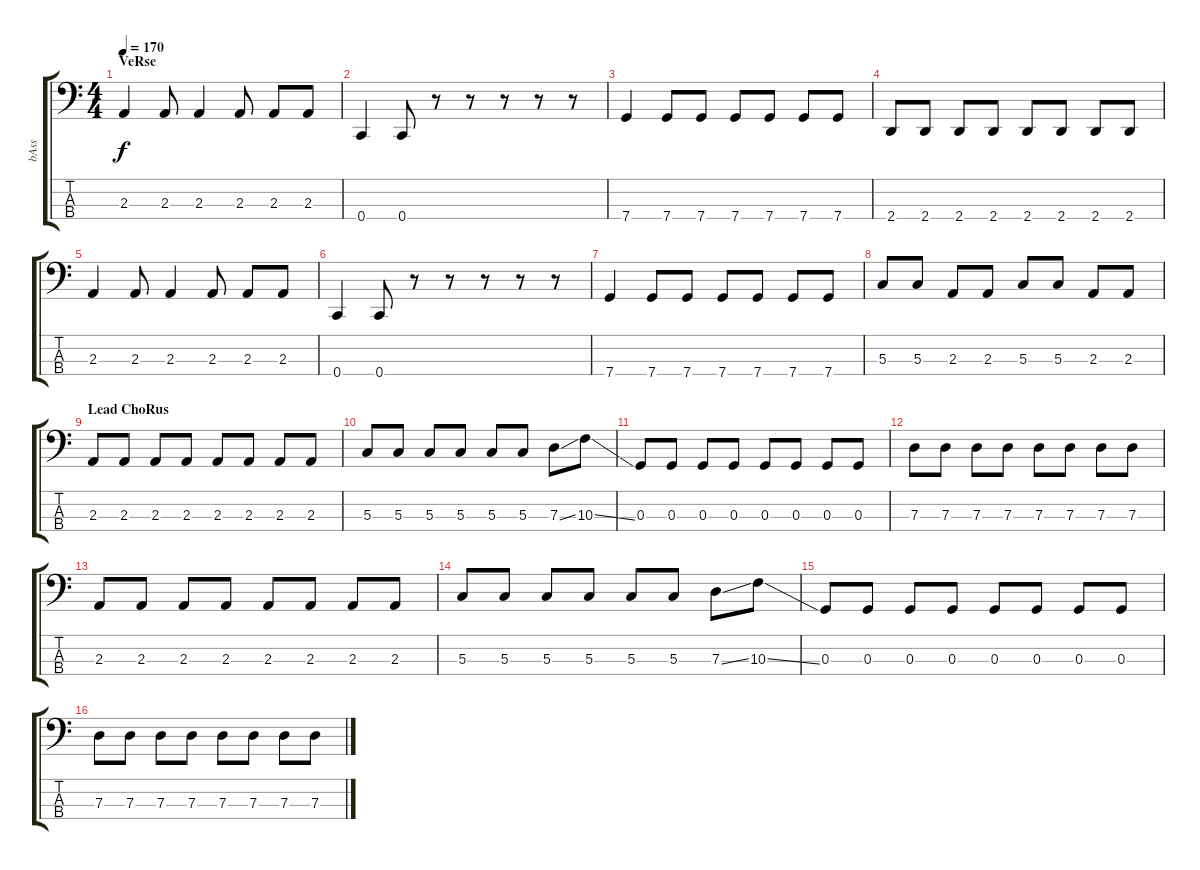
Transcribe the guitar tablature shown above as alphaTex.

\track ("bAss" "bAss") {instrument electricbassfinger}
\staff {score tabs}
\tuning (F2 C2 G1 C1) {hide}
\ts (4 4)
\section ("" "VeRse")
\tempo 170
\clef f4
\ks c
2.3.4{dy f} 2.3.8 2.3.4 2.3.8 2.3.8 2.3.8 |
0.4.4 0.4.8 r.8 r.8 r.8 r.8 r.8 |
7.4.4 7.4.8 7.4.8 7.4.8 7.4.8 7.4.8 7.4.8 |
2.4.8 2.4.8 2.4.8 2.4.8 2.4.8 2.4.8 2.4.8 2.4.8 |
2.3.4 2.3.8 2.3.4 2.3.8 2.3.8 2.3.8 |
0.4.4 0.4.8 r.8 r.8 r.8 r.8 r.8 |
7.4.4 7.4.8 7.4.8 7.4.8 7.4.8 7.4.8 7.4.8 |
5.3.8 5.3.8 2.3.8 2.3.8 5.3.8 5.3.8 2.3.8 2.3.8 |
\section ("" "Lead ChoRus")
2.3.8 2.3.8 2.3.8 2.3.8 2.3.8 2.3.8 2.3.8 2.3.8 |
5.3.8 5.3.8 5.3.8 5.3.8 5.3.8 5.3.8 7.3{ss}.8 10.3{ss}.8 |
0.3.8 0.3.8 0.3.8 0.3.8 0.3.8 0.3.8 0.3.8 0.3.8 |
7.3.8 7.3.8 7.3.8 7.3.8 7.3.8 7.3.8 7.3.8 7.3.8 |
2.3.8 2.3.8 2.3.8 2.3.8 2.3.8 2.3.8 2.3.8 2.3.8 |
5.3.8 5.3.8 5.3.8 5.3.8 5.3.8 5.3.8 7.3{ss}.8 10.3{ss}.8 |
0.3.8 0.3.8 0.3.8 0.3.8 0.3.8 0.3.8 0.3.8 0.3.8 |
7.3.8 7.3.8 7.3.8 7.3.8 7.3.8 7.3.8 7.3.8 7.3.8
